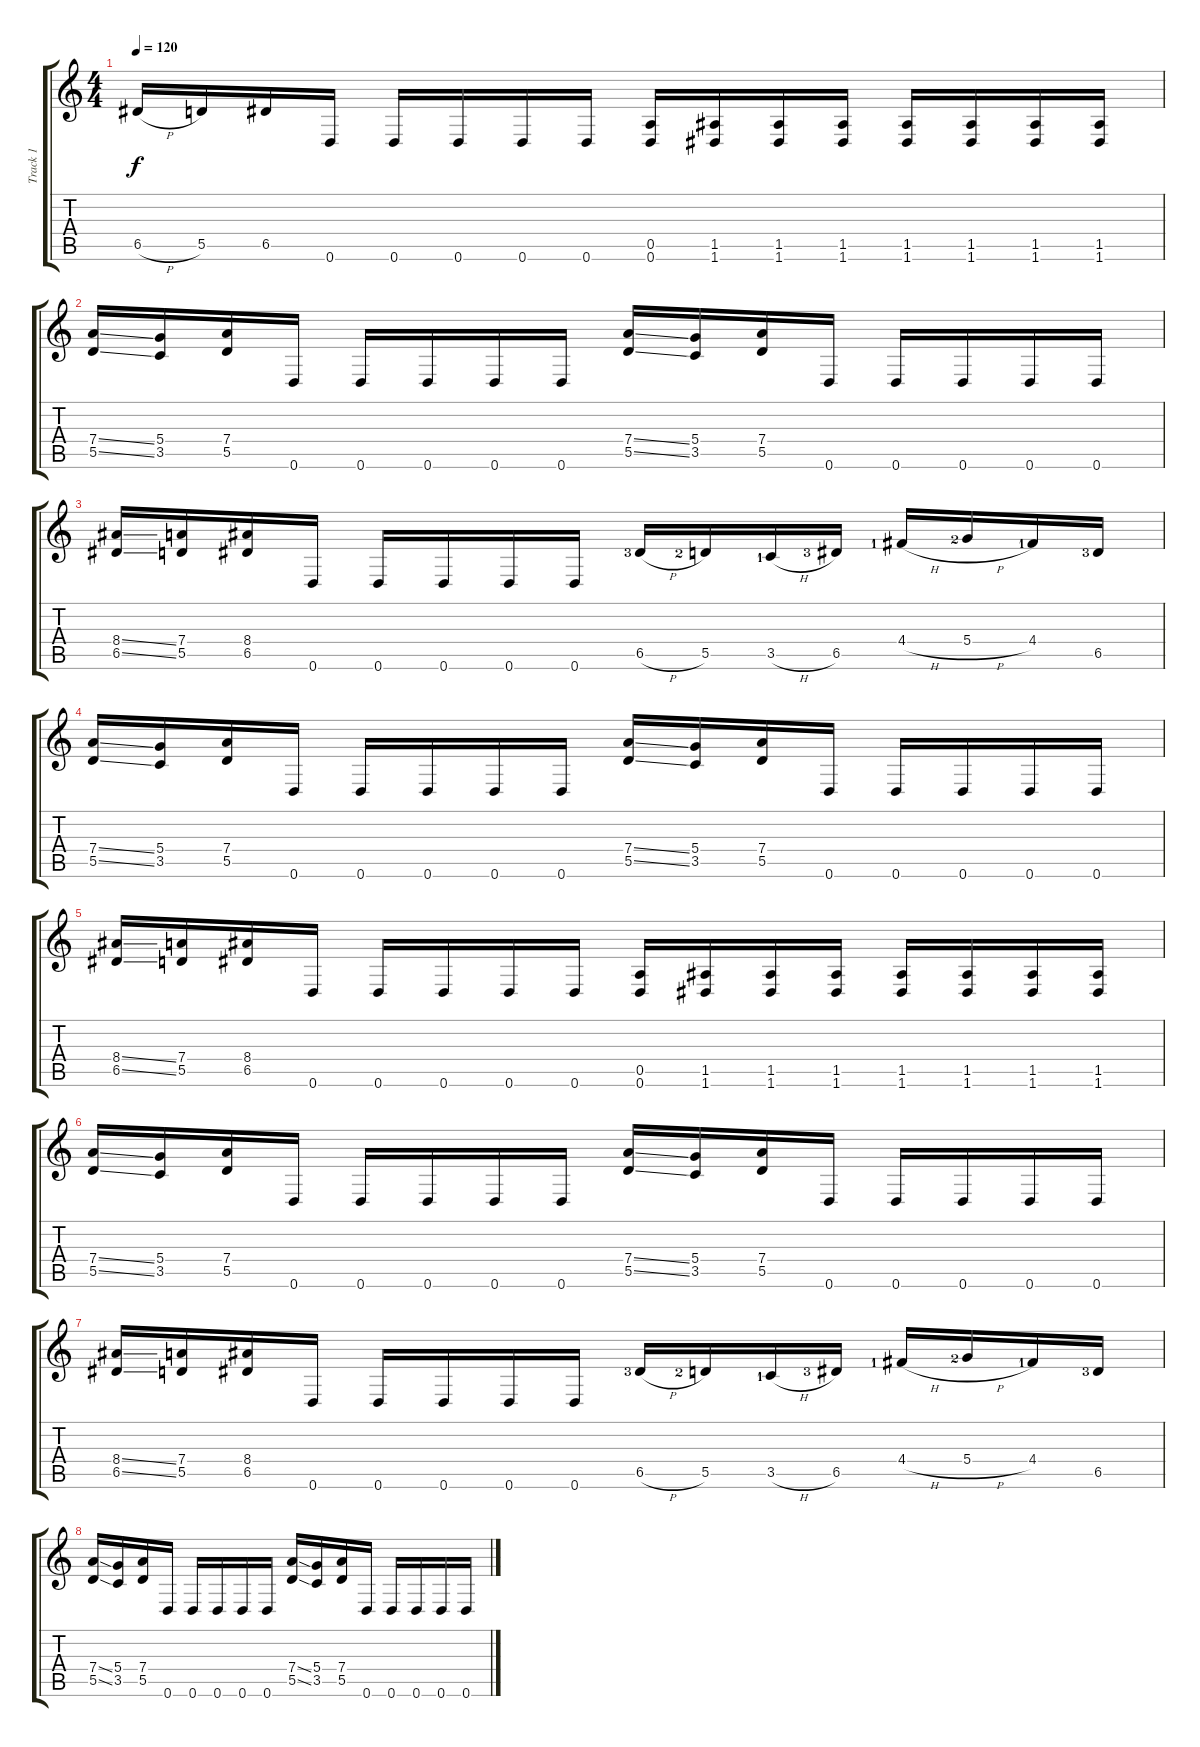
\track ("Track 1" "Track 1") {instrument distortionguitar}
\staff {score tabs}
\tuning (E4 B3 G3 D3 A2 D2) {hide}
\ts (4 4)
\tempo 120
\clef g2
\ks c
6.5{h}.16{dy f} 5.5.16 6.5.16 0.6.16 0.6.16 0.6.16 0.6.16 0.6.16 (0.5 0.6).16 (1.5 1.6).16 (1.5 1.6).16 (1.5 1.6).16 (1.5 1.6).16 (1.5 1.6).16 (1.5 1.6).16 (1.5 1.6).16 |
(7.4{ss} 5.5{ss}).16 (5.4 3.5).16 (7.4 5.5).16 0.6.16 0.6.16 0.6.16 0.6.16 0.6.16 (7.4{ss} 5.5{ss}).16 (5.4 3.5).16 (7.4 5.5).16 0.6.16 0.6.16 0.6.16 0.6.16 0.6.16 |
(8.4{ss} 6.5{ss}).16 (7.4 5.5).16 (8.4 6.5).16 0.6.16 0.6.16 0.6.16 0.6.16 0.6.16 6.5{h lf 4}.16 5.5{lf 3}.16 3.5{h lf 2}.16 6.5{lf 4}.16 4.4{h lf 2}.16 5.4{h lf 3}.16 4.4{lf 2}.16 6.5{lf 4}.16 |
(7.4{ss} 5.5{ss}).16 (5.4 3.5).16 (7.4 5.5).16 0.6.16 0.6.16 0.6.16 0.6.16 0.6.16 (7.4{ss} 5.5{ss}).16 (5.4 3.5).16 (7.4 5.5).16 0.6.16 0.6.16 0.6.16 0.6.16 0.6.16 |
(8.4{ss} 6.5{ss}).16 (7.4 5.5).16 (8.4 6.5).16 0.6.16 0.6.16 0.6.16 0.6.16 0.6.16 (0.5 0.6).16 (1.5 1.6).16 (1.5 1.6).16 (1.5 1.6).16 (1.5 1.6).16 (1.5 1.6).16 (1.5 1.6).16 (1.5 1.6).16 |
(7.4{ss} 5.5{ss}).16 (5.4 3.5).16 (7.4 5.5).16 0.6.16 0.6.16 0.6.16 0.6.16 0.6.16 (7.4{ss} 5.5{ss}).16 (5.4 3.5).16 (7.4 5.5).16 0.6.16 0.6.16 0.6.16 0.6.16 0.6.16 |
(8.4{ss} 6.5{ss}).16 (7.4 5.5).16 (8.4 6.5).16 0.6.16 0.6.16 0.6.16 0.6.16 0.6.16 6.5{h lf 4}.16 5.5{lf 3}.16 3.5{h lf 2}.16 6.5{lf 4}.16 4.4{h lf 2}.16 5.4{h lf 3}.16 4.4{lf 2}.16 6.5{lf 4}.16 |
(7.4{ss} 5.5{ss}).16 (5.4 3.5).16 (7.4 5.5).16 0.6.16 0.6.16 0.6.16 0.6.16 0.6.16 (7.4{ss} 5.5{ss}).16 (5.4 3.5).16 (7.4 5.5).16 0.6.16 0.6.16 0.6.16 0.6.16 0.6.16
